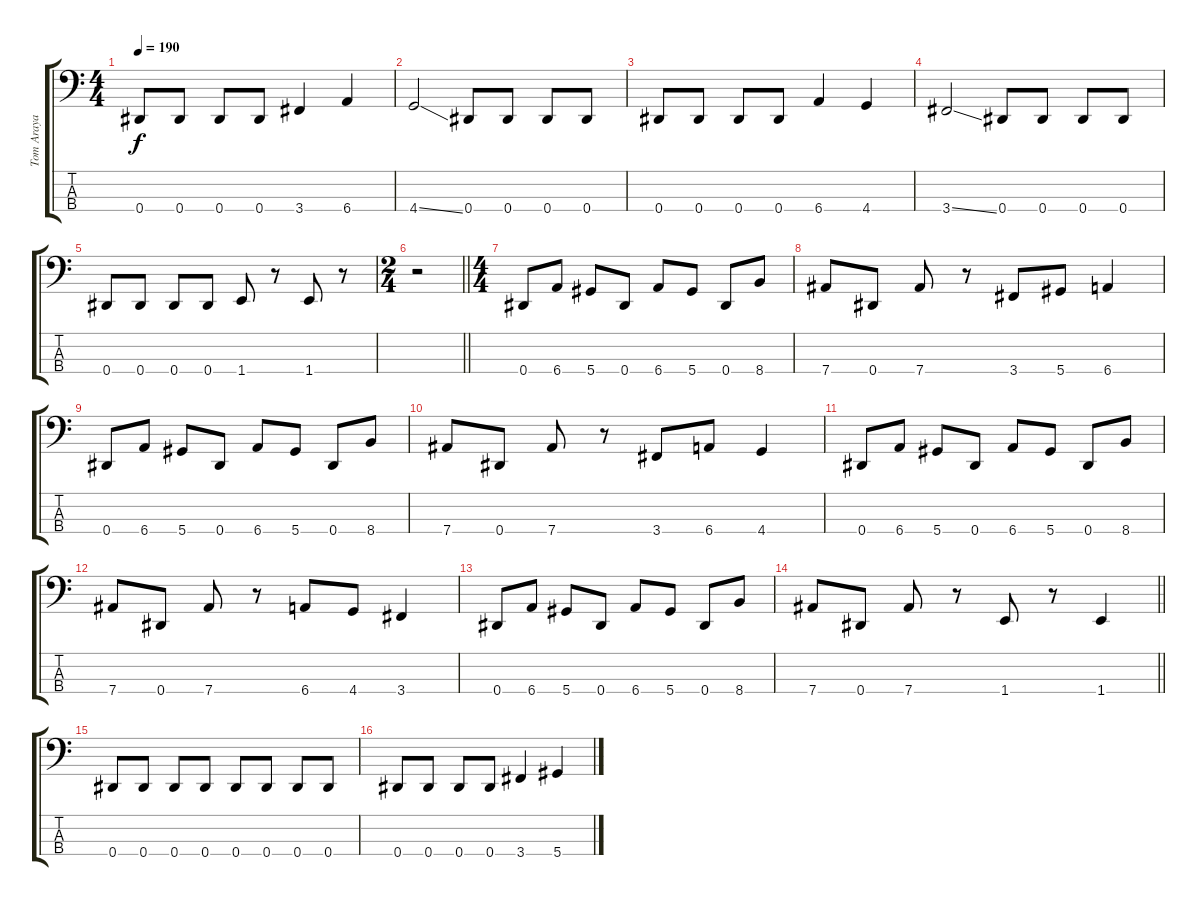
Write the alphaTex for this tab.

\track ("Tom Araya" "Tom Araya") {instrument electricbasspick}
\staff {score tabs}
\tuning (Gb2 Db2 Ab1 Eb1) {hide}
\ts (4 4)
\tempo 190
\clef f4
\ks c
0.4.8{dy f} 0.4.8 0.4.8 0.4.8 3.4.4 6.4.4 |
4.4{ss}.2 0.4.8 0.4.8 0.4.8 0.4.8 |
0.4.8 0.4.8 0.4.8 0.4.8 6.4.4 4.4.4 |
3.4{ss}.2 0.4.8 0.4.8 0.4.8 0.4.8 |
0.4.8 0.4.8 0.4.8 0.4.8 1.4.8 r.8 1.4.8 r.8 |
\ts (2 4)
\barLineRight lightlight
r.2 |
\ts (4 4)
\section ("" "")
0.4.8 6.4.8 5.4.8 0.4.8 6.4.8 5.4.8 0.4.8 8.4.8 |
7.4.8 0.4.8 7.4.8 r.8 3.4.8 5.4.8 6.4.4 |
0.4.8 6.4.8 5.4.8 0.4.8 6.4.8 5.4.8 0.4.8 8.4.8 |
7.4.8 0.4.8 7.4.8 r.8 3.4.8 6.4.8 4.4.4 |
0.4.8 6.4.8 5.4.8 0.4.8 6.4.8 5.4.8 0.4.8 8.4.8 |
7.4.8 0.4.8 7.4.8 r.8 6.4.8 4.4.8 3.4.4 |
0.4.8 6.4.8 5.4.8 0.4.8 6.4.8 5.4.8 0.4.8 8.4.8 |
\barLineRight lightlight
7.4.8 0.4.8 7.4.8 r.8 1.4.8 r.8 1.4.4 |
\section ("" "")
0.4.8 0.4.8 0.4.8 0.4.8 0.4.8 0.4.8 0.4.8 0.4.8 |
0.4.8 0.4.8 0.4.8 0.4.8 3.4.4 5.4.4
